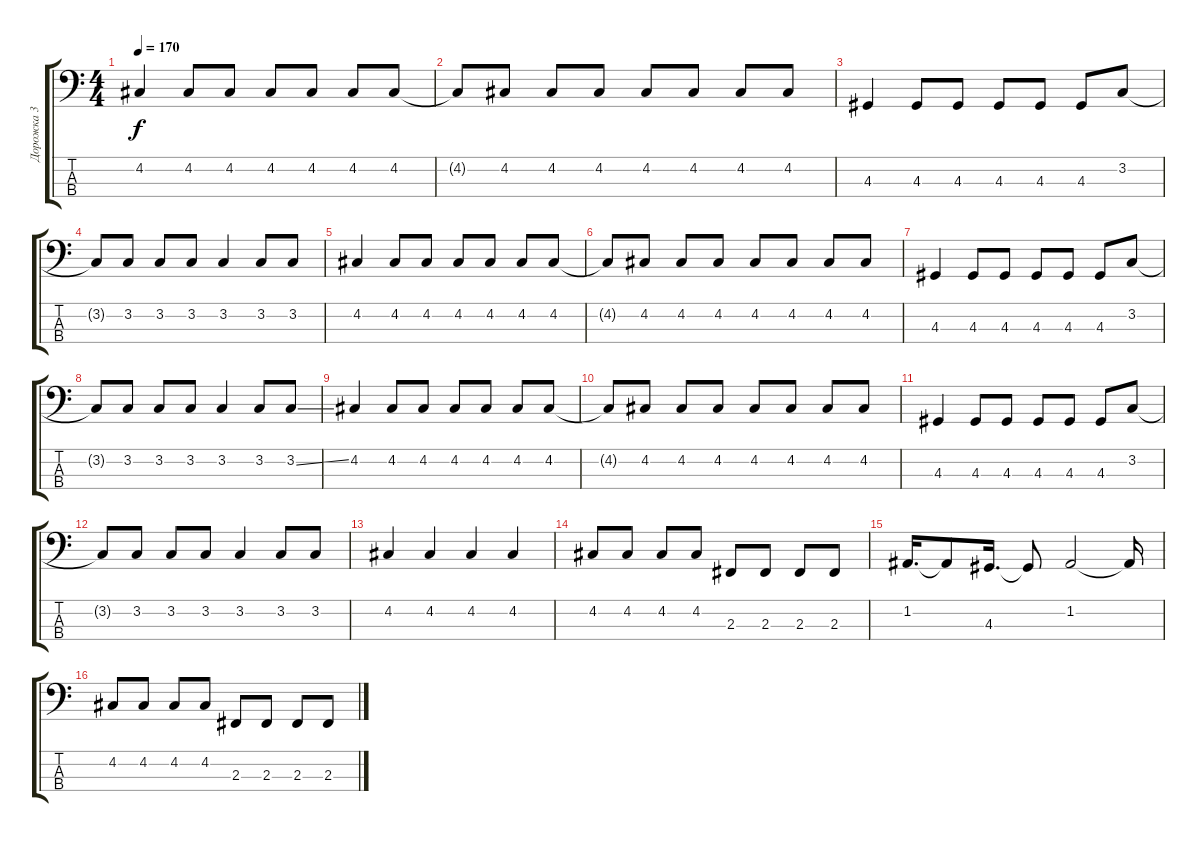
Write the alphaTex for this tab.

\track ("Дорожка 3" "Дорожка 3") {instrument electricbasspick}
\staff {score tabs}
\tuning (D2 A1 E1 A0) {hide}
\ts (4 4)
\tempo 170
\clef f4
\ks c
4.2.4{dy f} 4.2.8 4.2.8 4.2.8 4.2.8 4.2.8 4.2.8 |
4.2{t}.8 4.2.8 4.2.8 4.2.8 4.2.8 4.2.8 4.2.8 4.2.8 |
4.3.4 4.3.8 4.3.8 4.3.8 4.3.8 4.3.8 3.2.8 |
3.2{t}.8 3.2.8 3.2.8 3.2.8 3.2.4 3.2.8 3.2.8 |
4.2.4 4.2.8 4.2.8 4.2.8 4.2.8 4.2.8 4.2.8 |
4.2{t}.8 4.2.8 4.2.8 4.2.8 4.2.8 4.2.8 4.2.8 4.2.8 |
4.3.4 4.3.8 4.3.8 4.3.8 4.3.8 4.3.8 3.2.8 |
3.2{t}.8 3.2.8 3.2.8 3.2.8 3.2.4 3.2.8 3.2{ss}.8 |
4.2.4 4.2.8 4.2.8 4.2.8 4.2.8 4.2.8 4.2.8 |
4.2{t}.8 4.2.8 4.2.8 4.2.8 4.2.8 4.2.8 4.2.8 4.2.8 |
4.3.4 4.3.8 4.3.8 4.3.8 4.3.8 4.3.8 3.2.8 |
3.2{t}.8 3.2.8 3.2.8 3.2.8 3.2.4 3.2.8 3.2.8 |
4.2.4 4.2.4 4.2.4 4.2.4 |
4.2.8 4.2.8 4.2.8 4.2.8 2.3.8 2.3.8 2.3.8 2.3.8 |
1.2.16{d} 1.2{t}.8 4.3.16{d} 4.3{t}.8 1.2.2 1.2{t}.16 |
4.2.8 4.2.8 4.2.8 4.2.8 2.3.8 2.3.8 2.3.8 2.3.8
